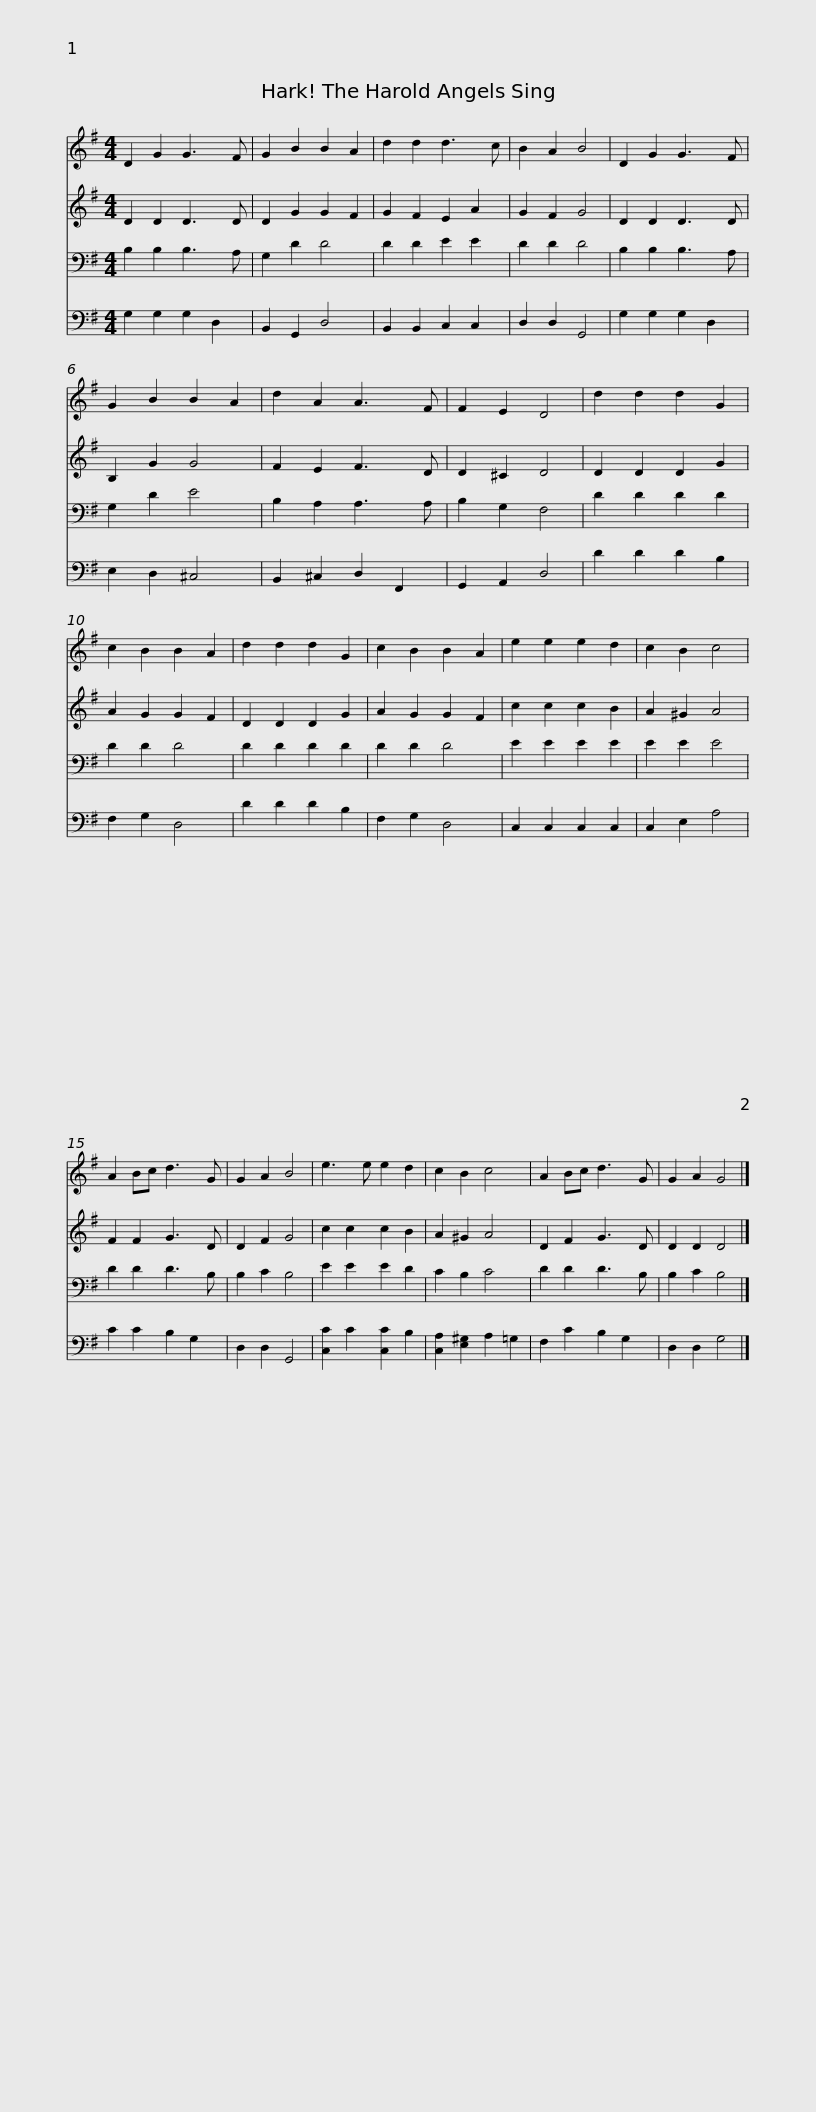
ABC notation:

X:1
%%score 1 2 3 4
L:1/8
M:4/4
I:linebreak $
K:G
V:1 treble
V:2 treble
V:3 bass
V:4 bass
V:1
 D2 G2 G3 F | G2 B2 B2 A2 | d2 d2 d3 c | B2 A2 B4 | D2 G2 G3 F | %5
 G2 B2 B2 A2 |$ d2 A2 A3 F | F2 E2 D4 | d2 d2 d2 G2 | c2 B2 B2 A2 | %10
 d2 d2 d2 G2 | c2 B2 B2 A2 | e2 e2 e2 d2 |$ c2 B2 c4 | A2 Bc d3 G | %15
 G2 A2 B4 | e3 e e2 d2 | c2 B2 c4 | A2 Bc d3 G | G2 A2 G4 |] %20
V:2
 D2 D2 D3 D | D2 G2 G2 F2 | G2 F2 E2 A2 | G2 F2 G4 | D2 D2 D3 D | %5
 B,2 G2 G4 |$ F2 E2 F3 D | D2 ^C2 D4 | D2 D2 D2 G2 | A2 G2 G2 F2 | %10
 D2 D2 D2 G2 | A2 G2 G2 F2 | c2 c2 c2 B2 |$ A2 ^G2 A4 | F2 F2 G3 D | %15
 D2 F2 G4 | c2 c2 c2 B2 | A2 ^G2 A4 | D2 F2 G3 D | D2 D2 D4 |] %20
V:3
 B,2 B,2 B,3 A, | G,2 D2 D4 | D2 D2 E2 E2 | D2 D2 D4 | B,2 B,2 B,3 A, | %5
 G,2 D2 E4 |$ B,2 A,2 A,3 A, | B,2 G,2 F,4 | D2 D2 D2 D2 | D2 D2 D4 | %10
 D2 D2 D2 D2 | D2 D2 D4 | E2 E2 E2 E2 |$ E2 E2 E4 | D2 D2 D3 B, | %15
 B,2 C2 B,4 | E2 E2 E2 D2 | C2 B,2 C4 | D2 D2 D3 B, | B,2 C2 B,4 |] %20
V:4
 G,2 G,2 G,2 D,2 | B,,2 G,,2 D,4 | B,,2 B,,2 C,2 C,2 | D,2 D,2 G,,4 | G,2 G,2 G,2 D,2 | %5
 E,2 D,2 ^C,4 |$ B,,2 ^C,2 D,2 F,,2 | G,,2 A,,2 D,4 | D2 D2 D2 B,2 | F,2 G,2 D,4 | %10
 D2 D2 D2 B,2 | F,2 G,2 D,4 | C,2 C,2 C,2 C,2 |$ C,2 E,2 A,4 | C2 C2 B,2 G,2 | %15
 D,2 D,2 G,,4 | [C,C]2 C2 [C,C]2 B,2 | [C,A,]2 [E,^G,]2 A,2 =G,2 | F,2 C2 B,2 G,2 | D,2 D,2 G,4 |] %20
